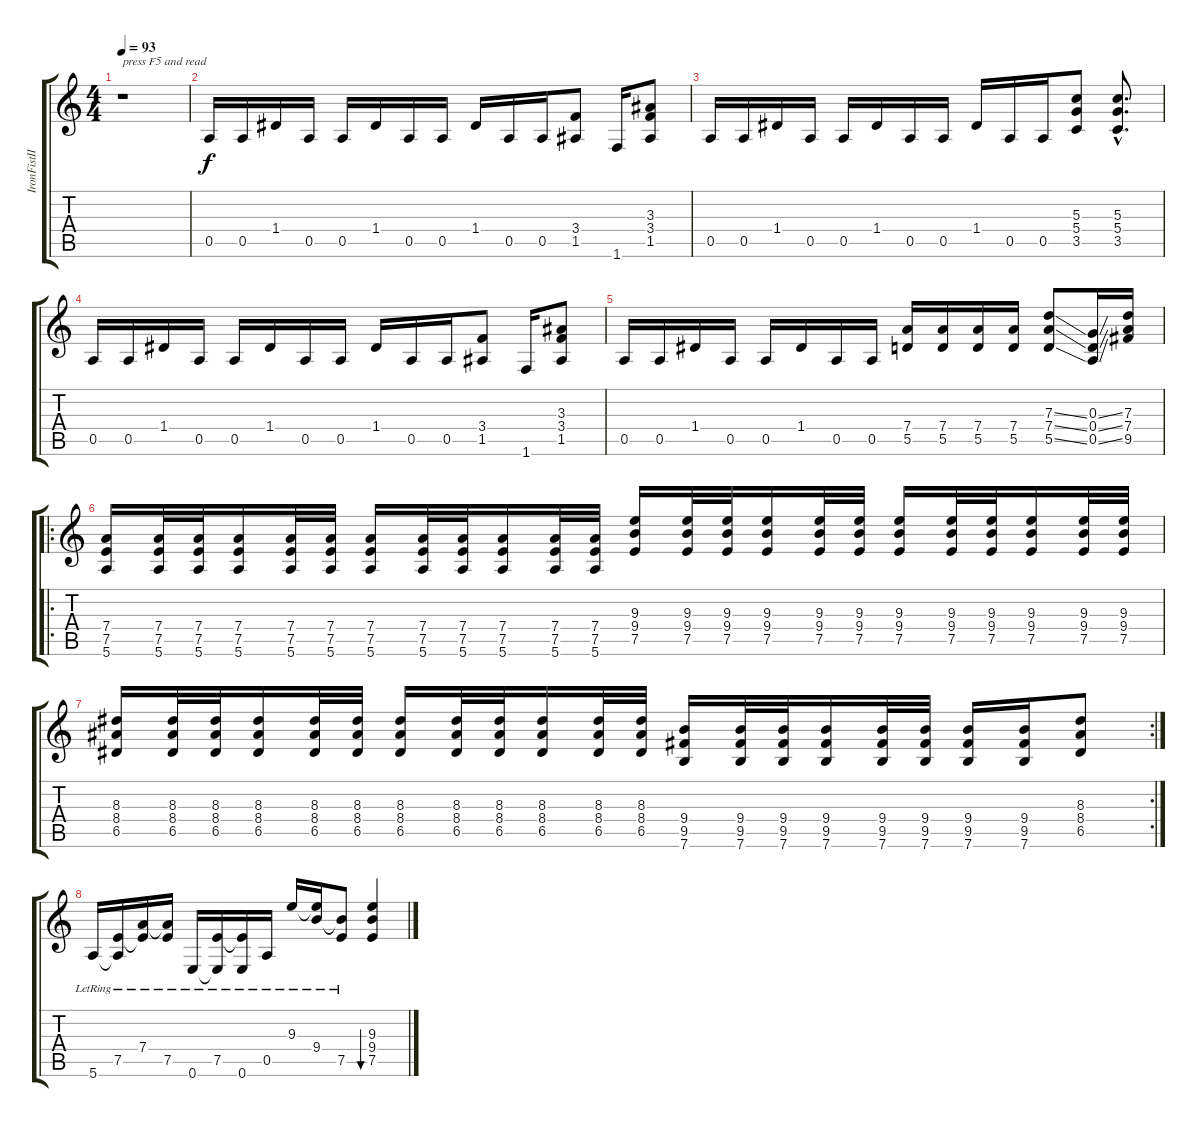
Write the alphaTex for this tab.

\track ("IronFistII" "IronFistII") {instrument distortionguitar}
\staff {score tabs}
\tuning (E4 B3 G3 D3 A2 E2) {hide}
\ts (4 4)
\tempo 93
\clef g2
\ks c
r.1{txt "press F5 and read" dy f instrument distortionguitar} |
0.5.16 0.5.16 1.4.16 0.5.16 0.5.16 1.4.16 0.5.16 0.5.16 1.4.16 0.5.16 0.5.16 (3.4 1.5).8 1.6.16 (3.3 3.4 1.5).8 |
0.5.16 0.5.16 1.4.16 0.5.16 0.5.16 1.4.16 0.5.16 0.5.16 1.4.16 0.5.16 0.5.16 (5.3 5.4 3.5).8 (5.3{hac} 5.4{hac} 3.5{hac}).8{d} |
0.5.16 0.5.16 1.4.16 0.5.16 0.5.16 1.4.16 0.5.16 0.5.16 1.4.16 0.5.16 0.5.16 (3.4 1.5).8 1.6.16 (3.3 3.4 1.5).8 |
0.5.16 0.5.16 1.4.16 0.5.16 0.5.16 1.4.16 0.5.16 0.5.16 (7.4 5.5).16 (7.4 5.5).16 (7.4 5.5).16 (7.4 5.5).16 (7.3{ss} 7.4{ss} 5.5{ss}).8 (0.3{ss} 0.4{ss} 0.5{ss}).16 (7.3 7.4 9.5).16 |
\ro
(7.4 7.5 5.6).16{volume 13} (7.4 7.5 5.6).32 (7.4 7.5 5.6).32 (7.4 7.5 5.6).16 (7.4 7.5 5.6).32 (7.4 7.5 5.6).32 (7.4 7.5 5.6).16 (7.4 7.5 5.6).32 (7.4 7.5 5.6).32 (7.4 7.5 5.6).16 (7.4 7.5 5.6).32 (7.4 7.5 5.6).32 (9.3 9.4 7.5).16 (9.3 9.4 7.5).32 (9.3 9.4 7.5).32 (9.3 9.4 7.5).16 (9.3 9.4 7.5).32 (9.3 9.4 7.5).32 (9.3 9.4 7.5).16 (9.3 9.4 7.5).32 (9.3 9.4 7.5).32 (9.3 9.4 7.5).16 (9.3 9.4 7.5).32 (9.3 9.4 7.5).32 |
\rc 2
(8.3 8.4 6.5).16 (8.3 8.4 6.5).32 (8.3 8.4 6.5).32 (8.3 8.4 6.5).16 (8.3 8.4 6.5).32 (8.3 8.4 6.5).32 (8.3 8.4 6.5).16 (8.3 8.4 6.5).32 (8.3 8.4 6.5).32 (8.3 8.4 6.5).16 (8.3 8.4 6.5).32 (8.3 8.4 6.5).32 (9.4 9.5 7.6).16 (9.4 9.5 7.6).32 (9.4 9.5 7.6).32 (9.4 9.5 7.6).16 (9.4 9.5 7.6).32 (9.4 9.5 7.6).32 (9.4 9.5 7.6).16 (9.4 9.5 7.6).16 (8.3 8.4 6.5).8 |
5.6{lr}.16{volume 16 instrument acousticguitarsteel} (7.5{lr} 5.6{t}).16 (7.4{lr} 7.5{t}).16 (7.4{t} 7.5{lr}).16 0.6{lr}.16 (7.5{lr} 0.6{t}).16 (7.5{t} 0.6{lr}).16 0.5{lr}.16 9.3{lr}.16 (9.3{t} 9.4{lr}).16 (9.4{t} 7.5{lr}).8 (9.3 9.4 7.5).4{bu 240}
